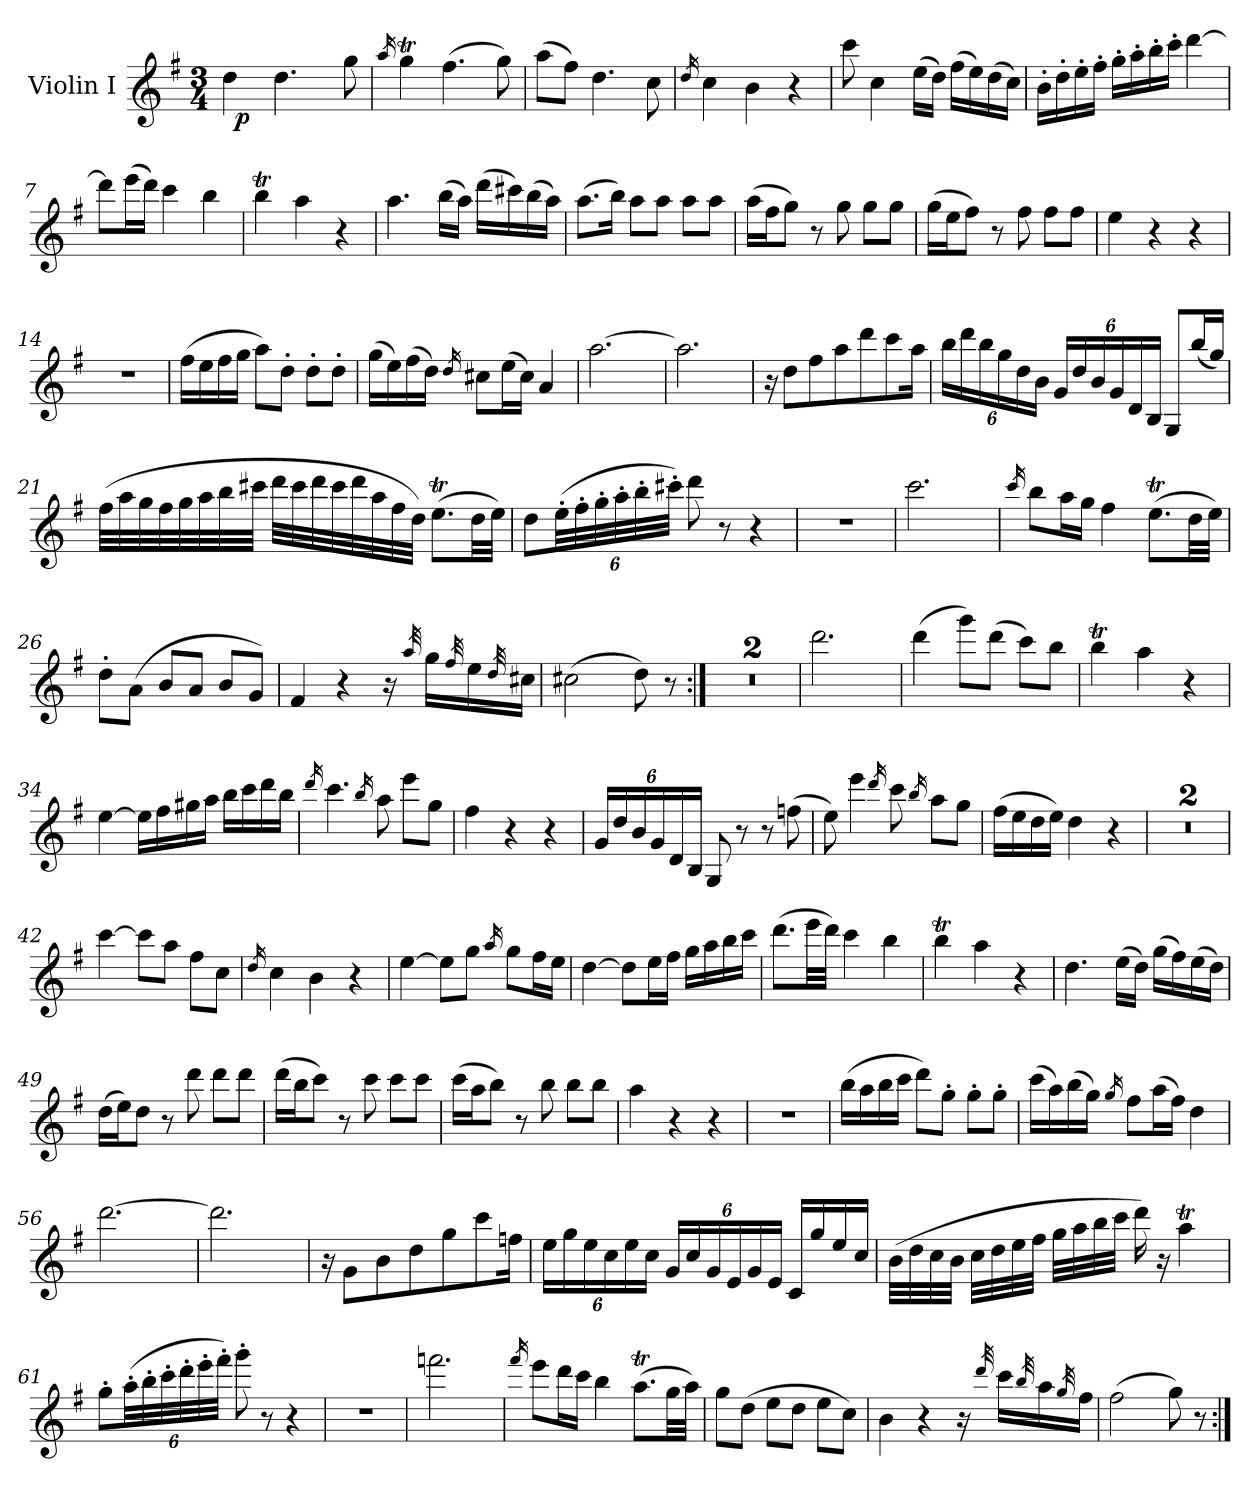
**kern	**dynam
*part1	*part1
*staff1	*staff1
*I"Violin I	*
*I'Vln. I	*
*clefG2	*
*k[f#]	*
*G:	*
*M3/4	*
=1	=1
*^	*
4dd\	32ryy	.
!	!	!LO:DY:b
.	2ryy	p
4.dd\	.	.
.	8..ryy	.
8gg\	.	.
*v	*v	*
=2	=2
16qaa/	.
4ggT\	.
(>4.ff#\	.
8gg\)	.
=3	=3
(>8aa\L	.
8ff#\J)	.
4.dd\	.
8cc\	.
=4	=4
16qdd/	.
4cc\	.
4b\	.
4r	.
=5	=5
8ccc\	.
4cc\	.
(>16ee\LL	.
16dd\JJ)	.
(>16ff#\LL	.
16ee\)	.
(>16dd\	.
16cc\JJ)	.
=6	=6
16b'\LL	.
16dd'\	.
16ee'\	.
16ff#'\JJ	.
16gg'\LL	.
16aa'\	.
16bb'\	.
16ccc'\JJ	.
[4ddd\	.
!!LO:LB:g=z
=7	=7
8ddd\L]	.
(>16eee\L	.
16ddd\JJ)	.
4ccc\	.
4bb\	.
=8	=8
4bbt\	.
4aa\	.
4r	.
=9	=9
4.aa\	.
(>16bb\LL	.
16aa\JJ)	.
(>16ddd\LL	.
16ccc#X\)	.
(>16bb\	.
16aa\JJ)	.
=10	=10
(>8.aa\L	.
16bb\Jk)	.
8aa\L	.
8aa\J	.
8aa\L	.
8aa\J	.
=11	=11
(>16aa\LL	.
16ff#\J	.
8gg\J)	.
8r	.
8gg\	.
8gg\L	.
8gg\J	.
=12	=12
(>16gg\LL	.
16ee\J	.
8ff#\J)	.
8r	.
8ff#\	.
8ff#\L	.
8ff#\J	.
!!LO:LB:g=z
=13	=13
4ee\	.
4r	.
4r	.
=14	=14
2.r	.
=15	=15
(>16ff#\LL	.
16ee\	.
16ff#\	.
16gg\JJ	.
8aa\L)	.
8dd'\J	.
8dd'\L	.
8dd'\J	.
=16	=16
(>16gg\LL	.
16ee\)	.
(>16ff#\	.
16dd\JJ)	.
16qdd/	.
8cc#X\L	.
(>16ee\L	.
16cc#\JJ)	.
4a/	.
=17	=17
[2.aa\	.
=18	=18
2.aa\]	.
=19	=19
16r	.
8dd\L	.
8ff#\	.
8aa\	.
8ddd\	.
8ccc\	.
16aa\Jk	.
!!LO:LB:g=z
=20	=20
*Xbrackettup	*
24bb\LL	.
24ddd\	.
24bb\	.
24gg\	.
24dd\	.
24b\JJ	.
24g/LL	.
24dd/	.
24b/	.
24g/	.
24d/	.
24B/JJ	.
8G/L	.
(<16bb/L	.
16gg/JJ)	.
=21	=21
(>32ff#\LLL	.
32aa\	.
32gg\	.
32ff#\	.
32gg\	.
32aa\	.
32bb\	.
32ccc#X\JJJ	.
32ddd\LLL	.
32ccc#\	.
32ddd\	.
32ccc#\	.
32ddd\	.
32aa\	.
32ff#\	.
32dd\JJJ)	.
(>8.eeT\L	.
32dd\LL	.
32ee\JJJ)	.
!!LO:LB:g=z
=22	=22
8dd\L	.
(>48ee'\LL	.
48ff#'\	.
48gg'\	.
48aa'\	.
48bb'\	.
48ccc#X'\JJJ)	.
8ddd\	.
8r	.
4r	.
=23	=23
2.r	.
=24	=24
2.ccc\	.
=25	=25
16qccc/	.
8bb\L	.
16aa\L	.
16gg\JJ	.
4ff#\	.
(>8.eeT\L	.
32dd\LL	.
32ee\JJJ)	.
=26	=26
8dd'\L	.
(>8a\J	.
8b/L	.
8a/J	.
8b/L	.
8g/J)	.
=27	=27
4f#/	.
4r	.
16r	.
32qaa/	.
16gg\LL	.
32qff#/	.
16ee\	.
32qdd/	.
16cc#X\JJ	.
!!LO:LB:g=z
=28	=28
(>2cc#X\	.
8dd\)	.
8r	.
=29:|!	=29:|!
2.r	.
=30	=30
2.r	.
=31	=31
2.ddd\	.
=32	=32
(>4ddd\	.
8ggg\L)	.
(>8ddd\J	.
8ccc\L)	.
8bb\J	.
=33	=33
4bbt\	.
4aa\	.
4r	.
=34	=34
[4ee\	.
16ee\LL]	.
16ff#\	.
16gg#X\	.
16aa\JJ	.
16bb\LL	.
16ccc\	.
16ddd\	.
16bb\JJ	.
=35	=35
16qddd/	.
4.ccc\	.
16qbb/	.
8aa\	.
8eee\L	.
8gg\J	.
!!LO:LB:g=z
=36	=36
4ff#\	.
4r	.
4r	.
=37	=37
24g/LL	.
24dd/	.
24b/	.
24g/	.
24d/	.
24B/JJ	.
8G/	.
8r	.
8r	.
(>8ffn\	.
=38	=38
8ee\)	.
4eee\	.
16qddd/	.
8ccc\	.
16qbb/	.
8aa\L	.
8gg\J	.
=39	=39
(>16ff#\LL	.
16ee\	.
16dd\	.
16ee\JJ)	.
4dd\	.
4r	.
=40	=40
2.r	.
=41	=41
2.r	.
=42	=42
[4ccc\	.
8ccc\L]	.
8aa\J	.
8ff#\L	.
8cc\J	.
!!LO:LB:g=z
=43	=43
16qdd/	.
4cc\	.
4b\	.
4r	.
=44	=44
[4ee\	.
8ee\L]	.
8gg\J	.
16qaa/	.
8gg\L	.
16ff#\L	.
16ee\JJ	.
=45	=45
[4dd\	.
8dd\L]	.
16ee\L	.
16ff#\JJ	.
16gg\LL	.
16aa\	.
16bb\	.
16ccc\JJ	.
=46	=46
(>8.ddd\L	.
32eee\LL	.
32ddd\JJJ)	.
4ccc\	.
4bb\	.
=47	=47
4bbt\	.
4aa\	.
4r	.
=48	=48
4.dd\	.
(>16ee\LL	.
16dd\JJ)	.
(>16gg\LL	.
16ff#\)	.
(>16ee\	.
16dd\JJ)	.
!!LO:LB:g=z
=49	=49
(>16dd\LL	.
16ee\J)	.
8dd\J	.
8r	.
8ddd\	.
8ddd\L	.
8ddd\J	.
=50	=50
(>16ddd\LL	.
16bb\J	.
8ccc\J)	.
8r	.
8ccc\	.
8ccc\L	.
8ccc\J	.
=51	=51
(>16ccc\LL	.
16aa\J	.
8bb\J)	.
8r	.
8bb\	.
8bb\L	.
8bb\J	.
=52	=52
4aa\	.
4r	.
4r	.
=53	=53
2.r	.
=54	=54
(>16bb\LL	.
16aa\	.
16bb\	.
16ccc\JJ	.
8ddd\L)	.
8gg'\J	.
8gg'\L	.
8gg'\J	.
!!LO:LB:g=z
=55	=55
(>16ccc\LL	.
16aa\)	.
(>16bb\	.
16gg\JJ)	.
16qgg/	.
8ff#\L	.
(>16aa\L	.
16ff#\JJ)	.
4dd\	.
=56	=56
[2.ddd\	.
=57	=57
2.ddd\]	.
=58	=58
16r	.
8g\L	.
8b\	.
8dd\	.
8gg\	.
8ccc\	.
16ffn\Jk	.
=59	=59
24ee\LL	.
24gg\	.
24ee\	.
24cc\	.
24ee\	.
24cc\JJ	.
24g/LL	.
24cc/	.
24g/	.
24e/	.
24g/	.
24e/JJ	.
16c/LL	.
16gg/	.
16ee/	.
16cc/JJ	.
!!LO:LB:g=z
=60	=60
(>32b\LLL	.
32dd\	.
32cc\	.
32b\JJJ	.
32cc\LLL	.
32dd\	.
32ee\	.
32ff#\JJJ	.
32gg\LLL	.
32aa\	.
32bb\	.
32ccc\JJJ	.
16ddd\)	.
16r	.
4aaT\	.
=61	=61
8gg'\L	.
(>48aa'\LL	.
48bb'\	.
48ccc'\	.
48ddd'\	.
48eee'\	.
48fff#'\JJJ)	.
8ggg'\	.
8r	.
4r	.
=62	=62
2.r	.
=63	=63
2.fffn\	.
=64	=64
16qfff#/	.
8eee\L	.
16ddd\L	.
16ccc\JJ	.
4bb\	.
(>8.aaT\L	.
32gg\LL	.
32aa\JJJ)	.
!!LO:LB:g=z
=65	=65
8gg\L	.
(>8dd\J	.
8ee\L	.
8dd\J	.
8ee\L	.
8cc\J)	.
=66	=66
4b\	.
4r	.
16r	.
32qddd/	.
16ccc\LL	.
32qbb/	.
16aa\	.
32qgg/	.
16ff#\JJ	.
=67	=67
(>2ff#\	.
8gg\)	.
8r	.
=:|!	=:|!
*-	*-
